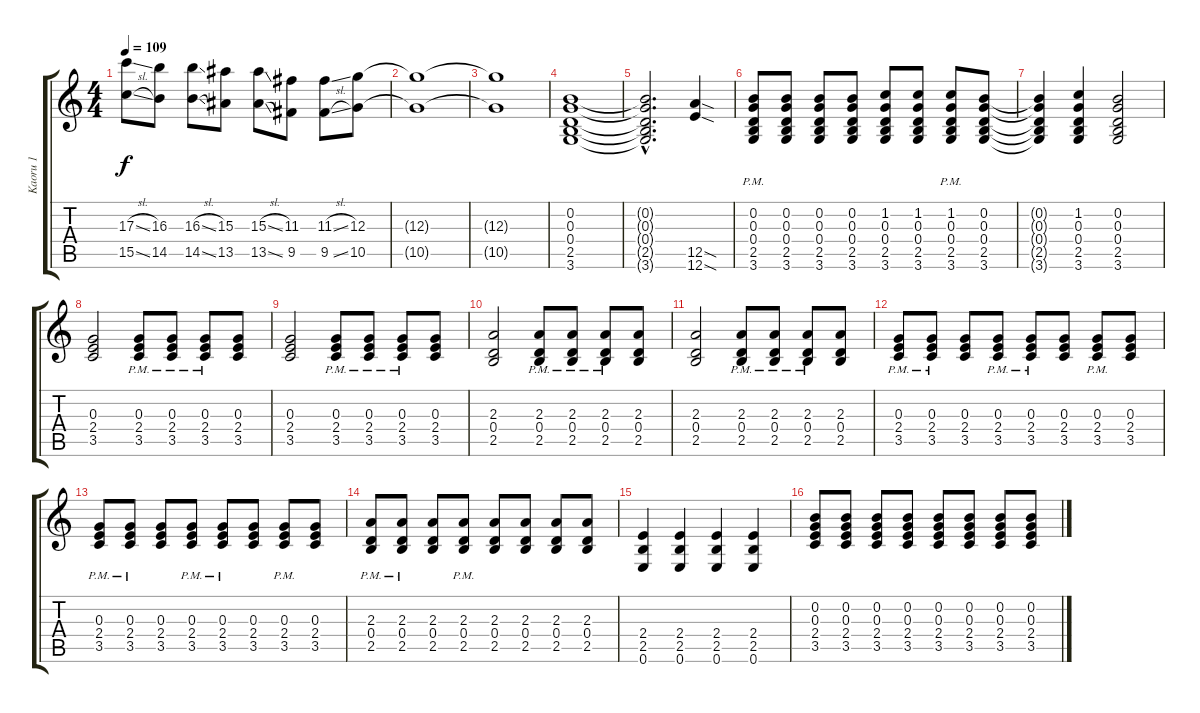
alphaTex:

\track ("Kaoru 1" "Kaoru 1") {instrument distortionguitar}
\staff {score tabs}
\tuning (E4 B3 G3 D3 A2 E2) {hide}
\ts (4 4)
\tempo 109
\clef g2
\ks c
(17.3{sl} 15.5{sl}).8{dy f} (16.3 14.5).8 (16.3{sl} 14.5{sl}).8 (15.3 13.5).8 (15.3{sl} 13.5{sl}).8 (11.3 9.5).8 (11.3{sl} 9.5{sl}).8 (12.3 10.5).8 |
(12.3{t} 10.5{t}).1 |
(12.3{t} 10.5{t}).1 |
(0.2 0.3 0.4 2.5 3.6).1 |
(0.2{hac t} 0.3{hac t} 0.4{hac t} 2.5{hac t} 3.6{hac t}).2{d} (12.5{sod} 12.6{sod}).4 |
(0.2{pm} 0.3{pm} 0.4{pm} 2.5{pm} 3.6{pm}).8 (0.2 0.3 0.4 2.5 3.6).8 (0.2 0.3 0.4 2.5 3.6).8 (0.2 0.3 0.4 2.5 3.6).8 (1.2 0.3 0.4 2.5 3.6).8 (1.2 0.3 0.4 2.5 3.6).8 (1.2{pm} 0.3{pm} 0.4{pm} 2.5{pm} 3.6{pm}).8 (0.2 0.3 0.4 2.5 3.6).8 |
(0.2{t} 0.3{t} 0.4{t} 2.5{t} 3.6{t}).4 (1.2 0.3 0.4 2.5 3.6).4 (0.2 0.3 0.4 2.5 3.6).2 |
(0.3 2.4 3.5).2 (0.3{pm} 2.4{pm} 3.5{pm}).8 (0.3{pm} 2.4{pm} 3.5{pm}).8 (0.3{pm} 2.4{pm} 3.5{pm}).8 (0.3 2.4 3.5).8 |
(0.3 2.4 3.5).2 (0.3{pm} 2.4{pm} 3.5{pm}).8 (0.3{pm} 2.4{pm} 3.5{pm}).8 (0.3{pm} 2.4{pm} 3.5{pm}).8 (0.3 2.4 3.5).8 |
(2.3 0.4 2.5).2 (2.3{pm} 0.4{pm} 2.5{pm}).8 (2.3{pm} 0.4{pm} 2.5{pm}).8 (2.3{pm} 0.4{pm} 2.5{pm}).8 (2.3 0.4 2.5).8 |
(2.3 0.4 2.5).2 (2.3{pm} 0.4{pm} 2.5{pm}).8 (2.3{pm} 0.4{pm} 2.5{pm}).8 (2.3{pm} 0.4{pm} 2.5{pm}).8 (2.3 0.4 2.5).8 |
(0.3{pm} 2.4{pm} 3.5{pm}).8 (0.3{pm} 2.4{pm} 3.5{pm}).8 (0.3 2.4 3.5).8 (0.3{pm} 2.4{pm} 3.5{pm}).8 (0.3{pm} 2.4{pm} 3.5{pm}).8 (0.3 2.4 3.5).8 (0.3{pm} 2.4{pm} 3.5{pm}).8 (0.3 2.4 3.5).8 |
(0.3{pm} 2.4{pm} 3.5{pm}).8 (0.3{pm} 2.4{pm} 3.5{pm}).8 (0.3 2.4 3.5).8 (0.3{pm} 2.4{pm} 3.5{pm}).8 (0.3{pm} 2.4{pm} 3.5{pm}).8 (0.3 2.4 3.5).8 (0.3{pm} 2.4{pm} 3.5{pm}).8 (0.3 2.4 3.5).8 |
(2.3{pm} 0.4{pm} 2.5{pm}).8 (2.3{pm} 0.4{pm} 2.5{pm}).8 (2.3 0.4 2.5).8 (2.3{pm} 0.4{pm} 2.5{pm}).8 (2.3 0.4 2.5).8 (2.3 0.4 2.5).8 (2.3 0.4 2.5).8 (2.3 0.4 2.5).8 |
(2.4 2.5 0.6).4 (2.4 2.5 0.6).4 (2.4 2.5 0.6).4 (2.4 2.5 0.6).4 |
(0.2 0.3 2.4 3.5).8 (0.2 0.3 2.4 3.5).8 (0.2 0.3 2.4 3.5).8 (0.2 0.3 2.4 3.5).8 (0.2 0.3 2.4 3.5).8 (0.2 0.3 2.4 3.5).8 (0.2 0.3 2.4 3.5).8 (0.2 0.3 2.4 3.5).8
